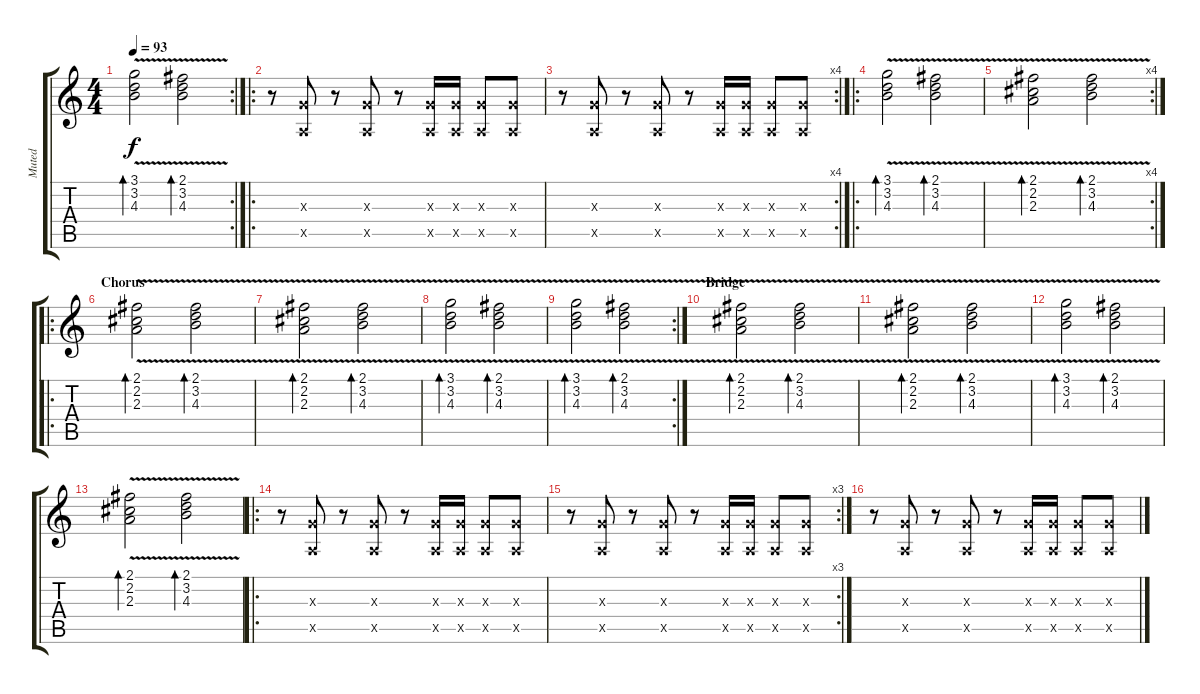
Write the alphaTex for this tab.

\track ("Muted" "Muted") {instrument electricguitarmuted}
\staff {score tabs}
\tuning (E4 B3 G3 D3 A2 E2) {hide}
\rc 2
\ts (4 4)
\tempo 93
\clef g2
\ks c
(3.1{v} 3.2{v} 4.3{v}).2{bd 120 dy f} (2.1{v} 3.2{v} 4.3{v}).2{bd 120} |
\ro
r.8 (0.3{x} 0.5{x}).8 r.8 (0.3{x} 0.5{x}).8 r.8 (0.3{x} 0.5{x}).16 (0.3{x} 0.5{x}).16 (0.3{x} 0.5{x}).8 (0.3{x} 0.5{x}).8 |
\rc 4
r.8 (0.3{x} 0.5{x}).8 r.8 (0.3{x} 0.5{x}).8 r.8 (0.3{x} 0.5{x}).16 (0.3{x} 0.5{x}).16 (0.3{x} 0.5{x}).8 (0.3{x} 0.5{x}).8 |
\ro
(3.1{v} 3.2{v} 4.3{v}).2{bd 120} (2.1{v} 3.2{v} 4.3{v}).2{bd 120} |
\rc 4
(2.1{v} 2.2{v} 2.3{v}).2{bd 120} (2.1{v} 3.2{v} 4.3{v}).2{bd 120} |
\ro
\section ("" "Chorus")
(2.1{v} 2.2{v} 2.3{v}).2{bd 120} (2.1{v} 3.2{v} 4.3{v}).2{bd 120} |
(2.1{v} 2.2{v} 2.3{v}).2{bd 120} (2.1{v} 3.2{v} 4.3{v}).2{bd 120} |
(3.1{v} 3.2{v} 4.3{v}).2{bd 120} (2.1{v} 3.2{v} 4.3{v}).2{bd 120} |
\rc 2
(3.1{v} 3.2{v} 4.3{v}).2{bd 120} (2.1{v} 3.2{v} 4.3{v}).2{bd 120} |
\section ("" "Bridge")
(2.1{v} 2.2{v} 2.3{v}).2{bd 120} (2.1{v} 3.2{v} 4.3{v}).2{bd 120} |
(2.1{v} 2.2{v} 2.3{v}).2{bd 120} (2.1{v} 3.2{v} 4.3{v}).2{bd 120} |
(3.1{v} 3.2{v} 4.3{v}).2{bd 120} (2.1{v} 3.2{v} 4.3{v}).2{bd 120} |
(2.1{v} 2.2{v} 2.3{v}).2{bd 120} (2.1{v} 3.2{v} 4.3{v}).2{bd 120} |
\ro
r.8 (0.3{x} 0.5{x}).8 r.8 (0.3{x} 0.5{x}).8 r.8 (0.3{x} 0.5{x}).16 (0.3{x} 0.5{x}).16 (0.3{x} 0.5{x}).8 (0.3{x} 0.5{x}).8 |
\rc 3
r.8 (0.3{x} 0.5{x}).8 r.8 (0.3{x} 0.5{x}).8 r.8 (0.3{x} 0.5{x}).16 (0.3{x} 0.5{x}).16 (0.3{x} 0.5{x}).8 (0.3{x} 0.5{x}).8 |
r.8 (0.3{x} 0.5{x}).8 r.8 (0.3{x} 0.5{x}).8 r.8 (0.3{x} 0.5{x}).16 (0.3{x} 0.5{x}).16 (0.3{x} 0.5{x}).8 (0.3{x} 0.5{x}).8
